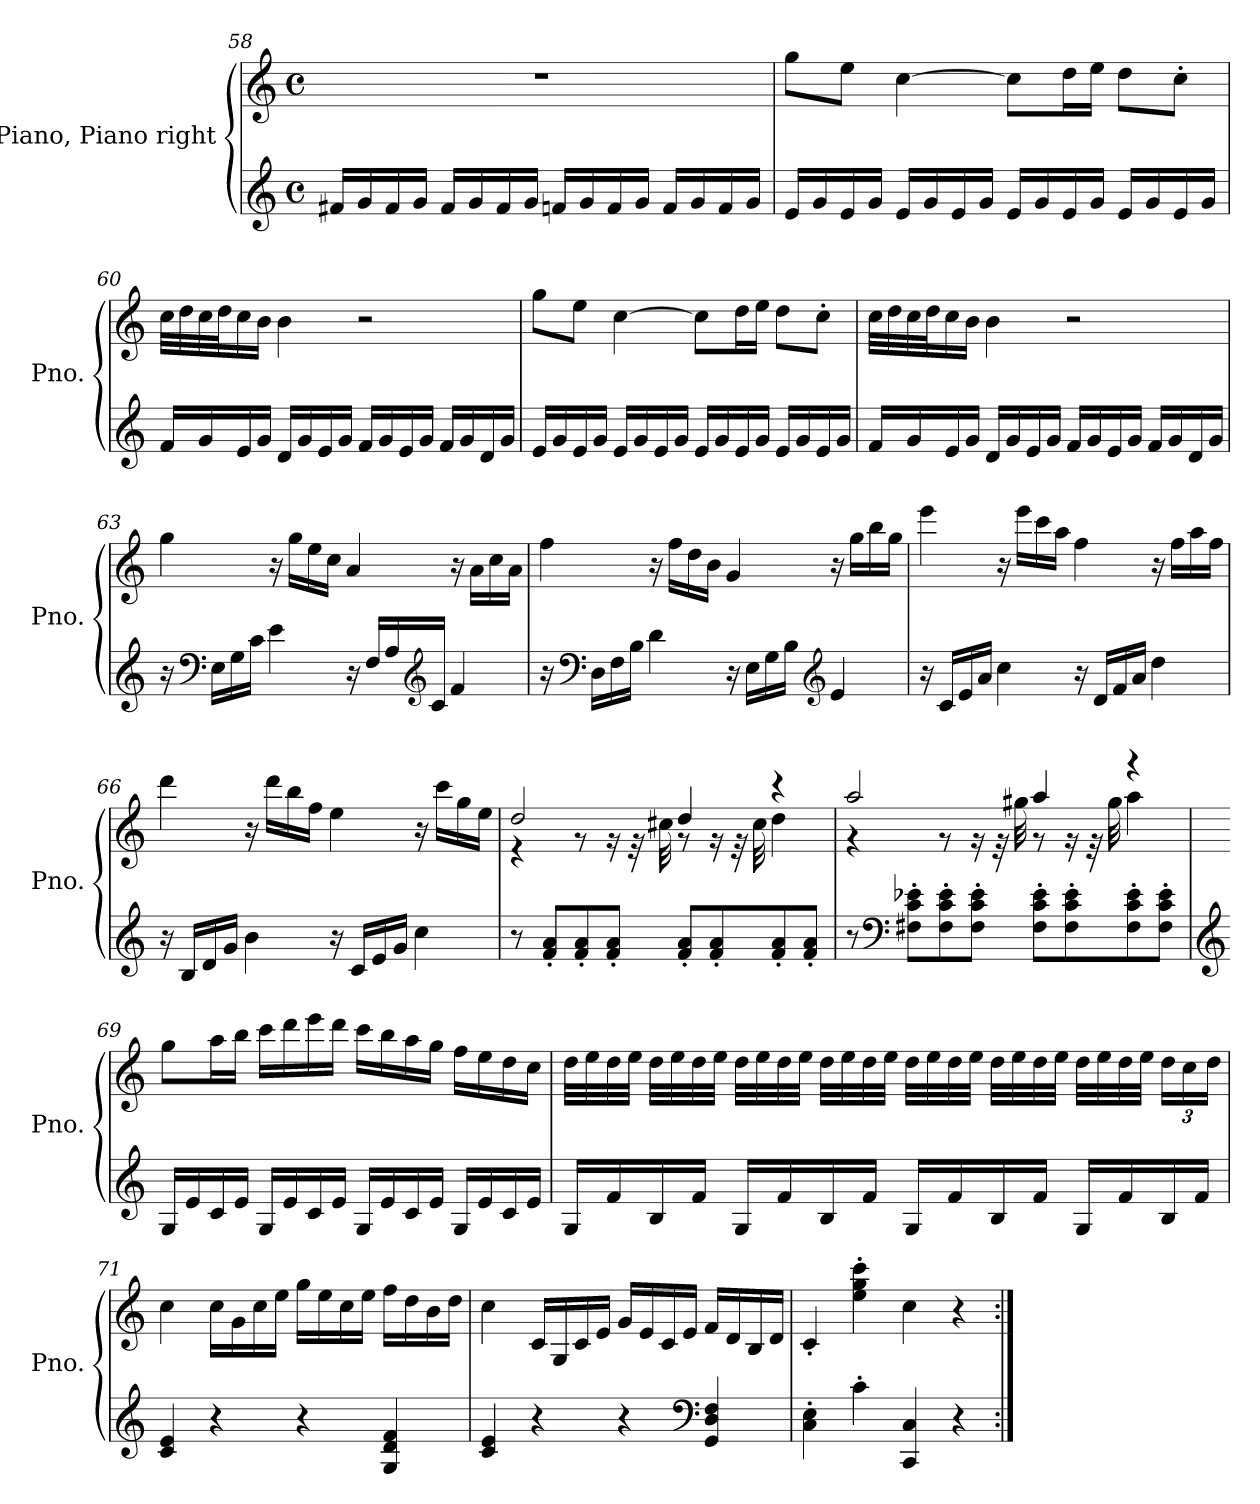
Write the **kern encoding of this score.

**kern	**kern
*part1	*part1
*staff2	*staff1
*I"Piano, Piano right	*
*I'Pno.	*
!!LO:LB:g=z
*clefG2	*clefG2
*k[]	*k[]
*M4/4	*M4/4
*met(c)	*met(c)
=58	=58
16f#X/LL	1r
16g/	.
16f#/	.
16g/JJ	.
16f#/LL	.
16g/	.
16f#/	.
16g/JJ	.
16fn/LL	.
16g/	.
16f/	.
16g/JJ	.
16f/LL	.
16g/	.
16f/	.
16g/JJ	.
=59	=59
16e/LL	8gg\L
16g/	.
16e/	8ee\J
16g/JJ	.
16e/LL	[4cc\
16g/	.
16e/	.
16g/JJ	.
16e/LL	8cc\L]
16g/	.
16e/	16dd\L
16g/JJ	16ee\JJ
16e/LL	8dd\L
16g/	.
16e/	8cc'\J
16g/JJ	.
=60	=60
16f/LL	32cc\LLL
.	32dd\
16g/	32cc\
.	32dd\J
16e/	16cc\
16g/JJ	16b\JJ
16d/LL	4b\
16g/	.
16e/	.
16g/JJ	.
16f/LL	2r
16g/	.
16e/	.
16g/JJ	.
16f/LL	.
16g/	.
16d/	.
16g/JJ	.
!!LO:LB:g=z
=61	=61
16e/LL	8gg\L
16g/	.
16e/	8ee\J
16g/JJ	.
16e/LL	[4cc\
16g/	.
16e/	.
16g/JJ	.
16e/LL	8cc\L]
16g/	.
16e/	16dd\L
16g/JJ	16ee\JJ
16e/LL	8dd\L
16g/	.
16e/	8cc'\J
16g/JJ	.
=62	=62
16f/LL	32cc\LLL
.	32dd\
16g/	32cc\
.	32dd\J
16e/	16cc\
16g/JJ	16b\JJ
16d/LL	4b\
16g/	.
16e/	.
16g/JJ	.
16f/LL	2r
16g/	.
16e/	.
16g/JJ	.
16f/LL	.
16g/	.
16d/	.
16g/JJ	.
=63	=63
16r	4gg\
*clefF4	*
16E\LL	.
16G\	.
16c\JJ	.
4e\	16r
.	16gg\LL
.	16ee\
.	16cc\JJ
16r	4a/
16F/LL	.
16A/	.
*clefG2	*
16c/JJ	.
4f/	16r
.	16a\LL
.	16cc\
.	16a\JJ
!!LO:LB:g=z
=64	=64
16r	4ff\
*clefF4	*
16D\LL	.
16F\	.
16B\JJ	.
4d\	16r
.	16ff\LL
.	16dd\
.	16b\JJ
16r	4g/
16E\LL	.
16G\	.
16B\JJ	.
*clefG2	*
4e/	16r
.	16gg\LL
.	16bb\
.	16gg\JJ
=65	=65
16r	4eee\
16c/LL	.
16e/	.
16a/JJ	.
4cc\	16r
.	16eee\LL
.	16ccc\
.	16aa\JJ
16r	4ff\
16d/LL	.
16f/	.
16a/JJ	.
4dd\	16r
.	16ff\LL
.	16aa\
.	16ff\JJ
=66	=66
16r	4ddd\
16B/LL	.
16d/	.
16g/JJ	.
4b\	16r
.	16ddd\LL
.	16bb\
.	16ff\JJ
16r	4ee\
16c/LL	.
16e/	.
16g/JJ	.
4cc\	16r
.	16ccc\LL
.	16gg\
.	16ee\JJ
!!LO:PB:g=z
=67	=67
*	*^
8r	2dd/	4r
8f/' 8a/'L	.	.
8f/' 8a/'	.	8r
8f/' 8a/'J	.	16r
.	.	32r
.	.	32cc#X\
8f/' 8a/'L	4dd/	8r
8f/' 8a/'	.	16r
.	.	32r
.	.	32cc#\
8f/' 8a/'	4r	4dd\
8f/' 8a/'J	.	.
=68	=68	=68
8r	2aa/	4r
*clefF4	*	*
8F#X\' 8c\' 8e-X\'L	.	.
8F#\' 8c\' 8e-\'	.	8r
8F#\' 8c\' 8e-\'J	.	16r
.	.	32r
.	.	32gg#X\
8F#\' 8c\' 8e-\'L	4aa/	8r
8F#\' 8c\' 8e-\'	.	16r
.	.	32r
.	.	32gg#\
8F#\' 8c\' 8e-\'	4r	4aa\
8F#\' 8c\' 8e-\'J	.	.
*	*v	*v
=69	=69
*clefG2	*
16G/LL	8gg\L
16e/	.
16c/	16aa\L
16e/JJ	16bb\JJ
16G/LL	16ccc\LL
16e/	16ddd\
16c/	16eee\
16e/JJ	16ddd\JJ
16G/LL	16ccc\LL
16e/	16bb\
16c/	16aa\
16e/JJ	16gg\JJ
16G/LL	16ff\LL
16e/	16ee\
16c/	16dd\
16e/JJ	16cc\JJ
!!LO:LB:g=z
=70	=70
16G/LL	32dd\LLL
.	32ee\
16f/	32dd\
.	32ee\JJJ
16B/	32dd\LLL
.	32ee\
16f/JJ	32dd\
.	32ee\JJJ
16G/LL	32dd\LLL
.	32ee\
16f/	32dd\
.	32ee\JJJ
16B/	32dd\LLL
.	32ee\
16f/JJ	32dd\
.	32ee\JJJ
16G/LL	32dd\LLL
.	32ee\
16f/	32dd\
.	32ee\JJJ
16B/	32dd\LLL
.	32ee\
16f/JJ	32dd\
.	32ee\JJJ
16G/LL	32dd\LLL
.	32ee\
16f/	32dd\
.	32ee\JJJ
*	*Xbrackettup
16B/	24dd\LL
.	24cc\
16f/JJ	.
.	24dd\JJ
=71	=71
4c/ 4e/	4cc\
4r	16cc\LL
.	16g\
.	16cc\
.	16ee\JJ
4r	16gg\LL
.	16ee\
.	16cc\
.	16ee\JJ
4G/ 4d/ 4f/	16ff\LL
.	16dd\
.	16b\
.	16dd\JJ
=72	=72
4c/ 4e/	4cc\
4r	16c/LL
.	16G/
.	16c/
.	16e/JJ
4r	16g/LL
.	16e/
.	16c/
.	16e/JJ
*clefF4	*
4GG/ 4D/ 4F/	16f/LL
.	16d/
.	16B/
.	16d/JJ
!!LO:LB:g=z
=73	=73
4C\' 4E\'	4c'/
4c'\	4ee\' 4gg\' 4ccc\'
4CC/ 4C/	4cc\
4r	4r
=:|!	=:|!
*-	*-
